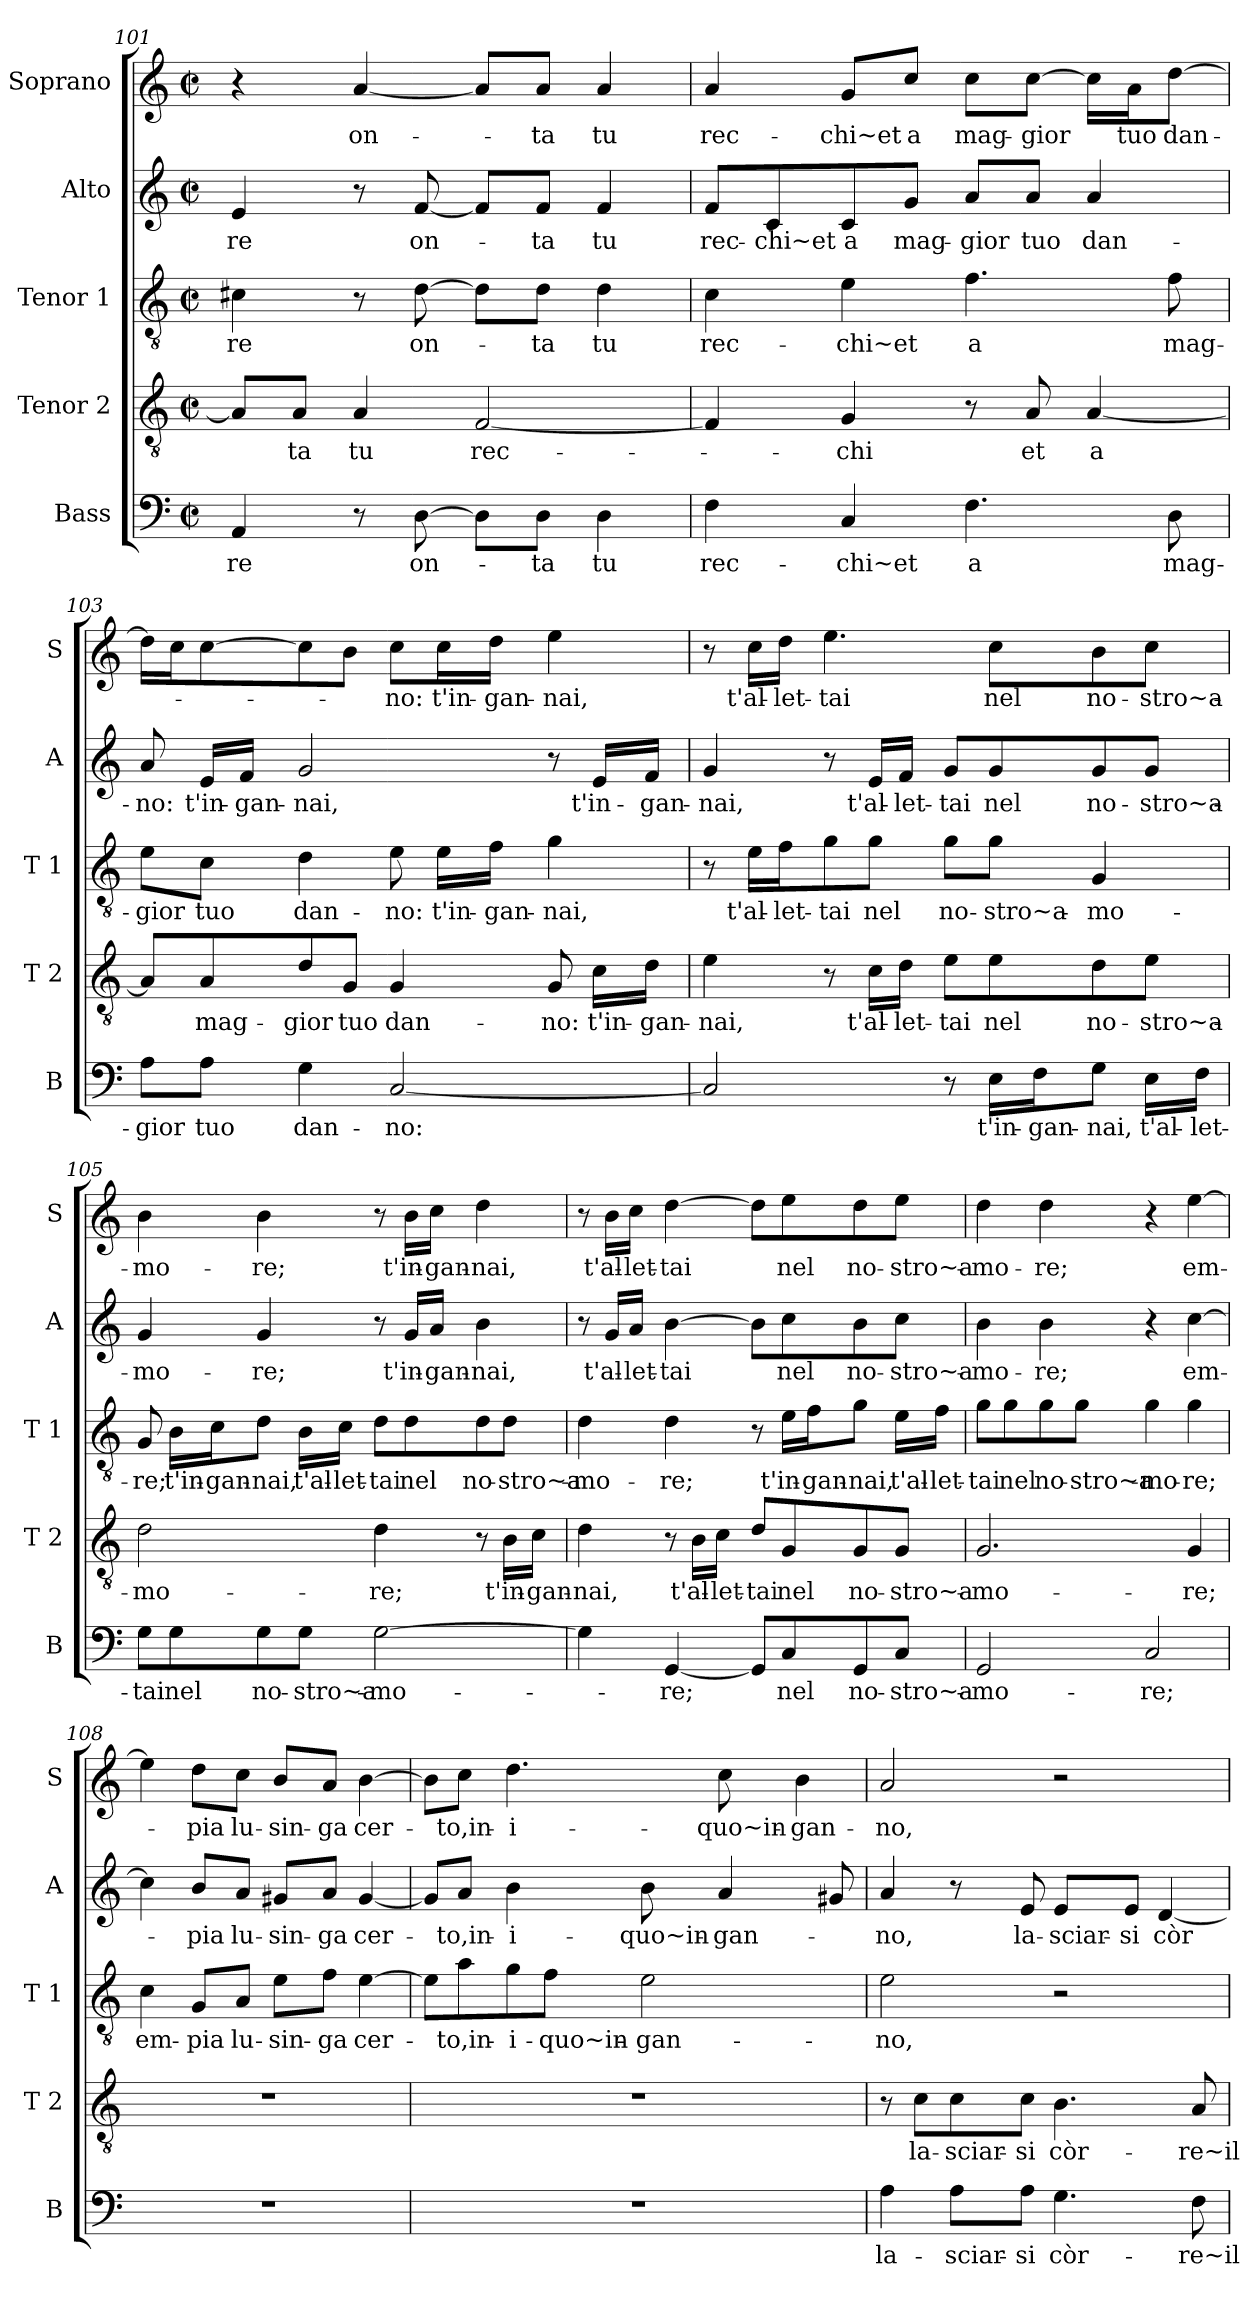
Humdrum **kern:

**kern	**text	**kern	**text	**kern	**text	**kern	**text	**kern	**text
*part5	*part5	*part4	*part4	*part3	*part3	*part2	*part2	*part1	*part1
*staff5	*staff5	*staff4	*staff4	*staff3	*staff3	*staff2	*staff2	*staff1	*staff1
*I"Bass	*	*I"Tenor 2	*	*I"Tenor 1	*	*I"Alto	*	*I"Soprano	*
*I'B	*	*I'T 2	*	*I'T 1	*	*I'A	*	*I'S	*
*clefF4	*	*clefGv2	*	*clefGv2	*	*clefG2	*	*clefG2	*
*k[]	*	*k[]	*	*k[]	*	*k[]	*	*k[]	*
*C:	*	*C:	*	*C:	*	*C:	*	*C:	*
*M2/2	*	*M2/2	*	*M2/2	*	*M2/2	*	*M2/2	*
*met(c|)	*	*met(c|)	*	*met(c|)	*	*met(c|)	*	*met(c|)	*
=101	=101	=101	=101	=101	=101	=101	=101	=101	=101
4AA/	-re	8A/L]	.	4c#X\	-re	4e/	-re	4r	.
.	.	8A/J	-ta	.	.	.	.	.	.
8r	.	4A/	tu	8r	.	8r	.	[4a/	on-
[8D\	on-	.	.	[8d\	on-	[8f/	on-	.	.
8D\L]	.	[2F/	rec-	8d\L]	.	8f/L]	.	8a/L]	.
8D\J	-ta	.	.	8d\J	-ta	8f/J	-ta	8a/J	-ta
4D\	tu	.	.	4d\	tu	4f/	tu	4a/	tu
!!LO:PB:g=z
=102	=102	=102	=102	=102	=102	=102	=102	=102	=102
4F\	rec-	4F/]	.	4c\	rec-	8f/L	rec-	4a/	rec-
.	.	.	.	.	.	8c/	-chi~et	.	.
4C/	-chi~et	4G/	-chi	4e\	-chi~et	8c/	a	8g/L	-chi~et
.	.	.	.	.	.	8g/J	mag-	8cc/J	a
4.F\	a	8r	.	4.f\	a	8a/L	-gior	8cc\L	mag-
.	.	8A/	et	.	.	8a/J	tuo	[8cc\J	-gior
.	.	[4A/	a	.	.	4a/	dan-	16cc\LL]	.
.	.	.	.	.	.	.	.	16a\J	tuo
8D\	mag-	.	.	8f\	mag-	.	.	[8dd\J	dan-
=103	=103	=103	=103	=103	=103	=103	=103	=103	=103
8A\L	-gior	8A/L]	.	8e\L	-gior	8a/	-no:	16dd\LL]	.
.	.	.	.	.	.	.	.	16cc\J	.
8A\J	tuo	8A/	mag-	8c\J	tuo	16e/LL	t'in-	[8cc\	.
.	.	.	.	.	.	16f/JJ	-gan-	.	.
4G\	dan-	8d/	-gior	4d\	dan-	2g/	-nai,	8cc\]	.
.	.	8G/J	tuo	.	.	.	.	8b\J	.
[2C/	-no:	4G/	dan-	8e\	-no:	.	.	8cc\L	-no:
.	.	.	.	16e\LL	t'in-	.	.	16cc\L	t'in-
.	.	.	.	16f\JJ	-gan-	.	.	16dd\JJ	-gan-
.	.	8G/	-no:	4g\	-nai,	8r	.	4ee\	-nai,
.	.	16c\LL	t'in-	.	.	16e/LL	t'in-	.	.
.	.	16d\JJ	-gan-	.	.	16f/JJ	-gan-	.	.
!!LO:LB:g=z
=104	=104	=104	=104	=104	=104	=104	=104	=104	=104
2C/]	.	4e\	-nai,	8r	.	4g/	-nai,	8r	.
.	.	.	.	16e\LL	t'al-	.	.	16cc\LL	t'al-
.	.	.	.	16f\J	-let-	.	.	16dd\JJ	-let-
.	.	8r	.	8g\	-tai	8r	.	4.ee\	-tai
.	.	16c\LL	t'al-	8g\J	nel	16e/LL	t'al-	.	.
.	.	16d\JJ	-let-	.	.	16f/JJ	-let-	.	.
8r	.	8e\L	-tai	8g\L	no-	8g/L	-tai	.	.
16E\LL	t'in-	8e\	nel	8g\J	-stro~a-	8g/	nel	8cc\L	nel
16F\J	-gan-	.	.	.	.	.	.	.	.
8G\J	-nai,	8d\	no-	4G/	-mo-	8g/	no-	8b\	no-
16E\LL	t'al-	8e\J	-stro~a-	.	.	8g/J	-stro~a-	8cc\J	-stro~a-
16F\JJ	-let-	.	.	.	.	.	.	.	.
=105	=105	=105	=105	=105	=105	=105	=105	=105	=105
8G\L	-tai	2d\	-mo-	8G/	-re;	4g/	-mo-	4b\	-mo-
8G\	nel	.	.	16B\LL	t'in-	.	.	.	.
.	.	.	.	16c\J	-gan-	.	.	.	.
8G\	no-	.	.	8d\J	-nai,	4g/	-re;	4b\	-re;
8G\J	-stro~a-	.	.	16B\LL	t'al-	.	.	.	.
.	.	.	.	16c\JJ	-let-	.	.	.	.
[2G\	-mo-	4d\	-re;	8d\L	-tai	8r	.	8r	.
.	.	.	.	8d\	nel	16g/LL	t'in-	16b\LL	t'in-
.	.	.	.	.	.	16a/JJ	-gan-	16cc\JJ	-gan-
.	.	8r	.	8d\	no-	4b\	-nai,	4dd\	-nai,
.	.	16B\LL	t'in-	8d\J	-stro~a-	.	.	.	.
.	.	16c\JJ	-gan-	.	.	.	.	.	.
!!LO:PB:g=z
=106	=106	=106	=106	=106	=106	=106	=106	=106	=106
4G\]	.	4d\	-nai,	4d\	-mo-	8r	.	8r	.
.	.	.	.	.	.	16g/LL	t'al-	16b\LL	t'al-
.	.	.	.	.	.	16a/JJ	-let-	16cc\JJ	-let-
[4GG/	-re;	8r	.	4d\	-re;	[4b\	-tai	[4dd\	-tai
.	.	16B\LL	t'al-	.	.	.	.	.	.
.	.	16c\JJ	-let-	.	.	.	.	.	.
8GG/L]	.	8d/L	-tai	8r	.	8b\L]	.	8dd\L]	.
8C/	nel	8G/	nel	16e\LL	t'in-	8cc\	nel	8ee\	nel
.	.	.	.	16f\J	-gan-	.	.	.	.
8GG/	no-	8G/	no-	8g\J	-nai,	8b\	no-	8dd\	no-
8C/J	-stro~a-	8G/J	-stro~a-	16e\LL	t'al-	8cc\J	-stro~a-	8ee\J	-stro~a-
.	.	.	.	16f\JJ	-let-	.	.	.	.
=107	=107	=107	=107	=107	=107	=107	=107	=107	=107
2GG/	-mo-	2.G/	-mo-	8g\L	-tai	4b\	-mo-	4dd\	-mo-
.	.	.	.	8g\	nel	.	.	.	.
.	.	.	.	8g\	no-	4b\	-re;	4dd\	-re;
.	.	.	.	8g\J	-stro~a-	.	.	.	.
2C/	-re;	.	.	4g\	-mo-	4r	.	4r	.
.	.	4G/	-re;	4g\	-re;	[4cc\	em-	[4ee\	em-
=108	=108	=108	=108	=108	=108	=108	=108	=108	=108
1r	.	1r	.	4c\	em-	4cc\]	.	4ee\]	.
.	.	.	.	8G/L	-pia	8b/L	-pia	8dd\L	-pia
.	.	.	.	8A/J	lu-	8a/J	lu-	8cc\J	lu-
.	.	.	.	8e\L	-sin-	8g#X/L	-sin-	8b/L	-sin-
.	.	.	.	8f\J	-ga	8a/J	-ga	8a/J	-ga
.	.	.	.	[4e\	cer-	[4g#/	cer-	[4b\	cer-
!!LO:LB:g=z
=109	=109	=109	=109	=109	=109	=109	=109	=109	=109
1r	.	1r	.	8e\L]	.	8g#/L]	.	8b\L]	.
.	.	.	.	8a\	-to,in-	8a/J	-to,in-	8cc\J	-to,in-
.	.	.	.	8g\	-i-	4b\	-i-	4.dd\	-i-
.	.	.	.	8f\J	-quo~in-	.	.	.	.
.	.	.	.	2e\	-gan-	8b\	-quo~in-	.	.
.	.	.	.	.	.	4a/	-gan-	8cc\	-quo~in-
.	.	.	.	.	.	.	.	4b\	-gan-
.	.	.	.	.	.	8g#X/	.	.	.
=110	=110	=110	=110	=110	=110	=110	=110	=110	=110
4A\	la-	8r	.	2e\	-no,	4a/	-no,	2a/	-no,
.	.	8c\L	la-	.	.	.	.	.	.
8A\L	-sciar-	8c\	-sciar-	.	.	8r	.	.	.
8A\J	-si	8c\J	-si	.	.	8e/	la-	.	.
4.G\	còr-	4.B\	còr-	2r	.	8e/L	-sciar-	2r	.
.	.	.	.	.	.	8e/J	-si	.	.
.	.	.	.	.	.	[4d/	còr-	.	.
8F\	-re~il	8A/	-re~il	.	.	.	.	.	.
=	=	=	=	=	=	=	=	=	=
*-	*-	*-	*-	*-	*-	*-	*-	*-	*-
